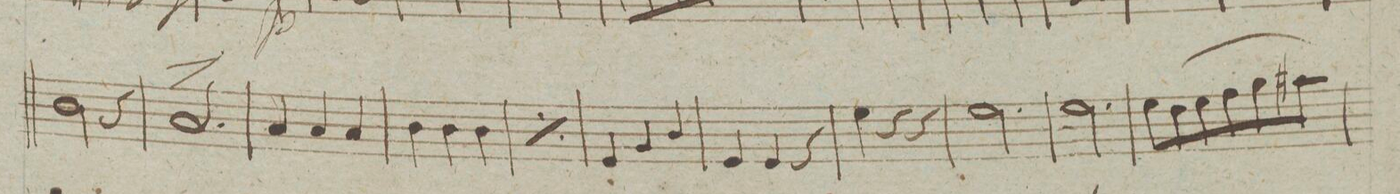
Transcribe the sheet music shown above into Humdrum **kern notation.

**kern	**dynam
*I"Baſso	*
*clefF4	*
*k[f#]	*
*M3/4	*
2D\	.
4r	.
=11	=11
2.C/	>
.	]
=12	=12
4C/	.
4C/	.
4C/	.
=13	=13
4D\	.
4D\	.
4D\	.
=14	=14
*rep	*
4D\	.
4D\	.
4D\	.
*Xrep	*
=15	=15
4GG/	.
4BB/	.
4D/	.
=16	=16
4GG/	.
4GG/	.
4r	.
=17	=17
4G\	.
4r	.
4r	.
=18	=18
2.G\	.
=19	=19
2.G\	.
=20	=20
(8G\L	.
8F#\	.
8G\	.
8A\	.
8B\	.
8c#X\J)	.
=21	=21
*-	*-
